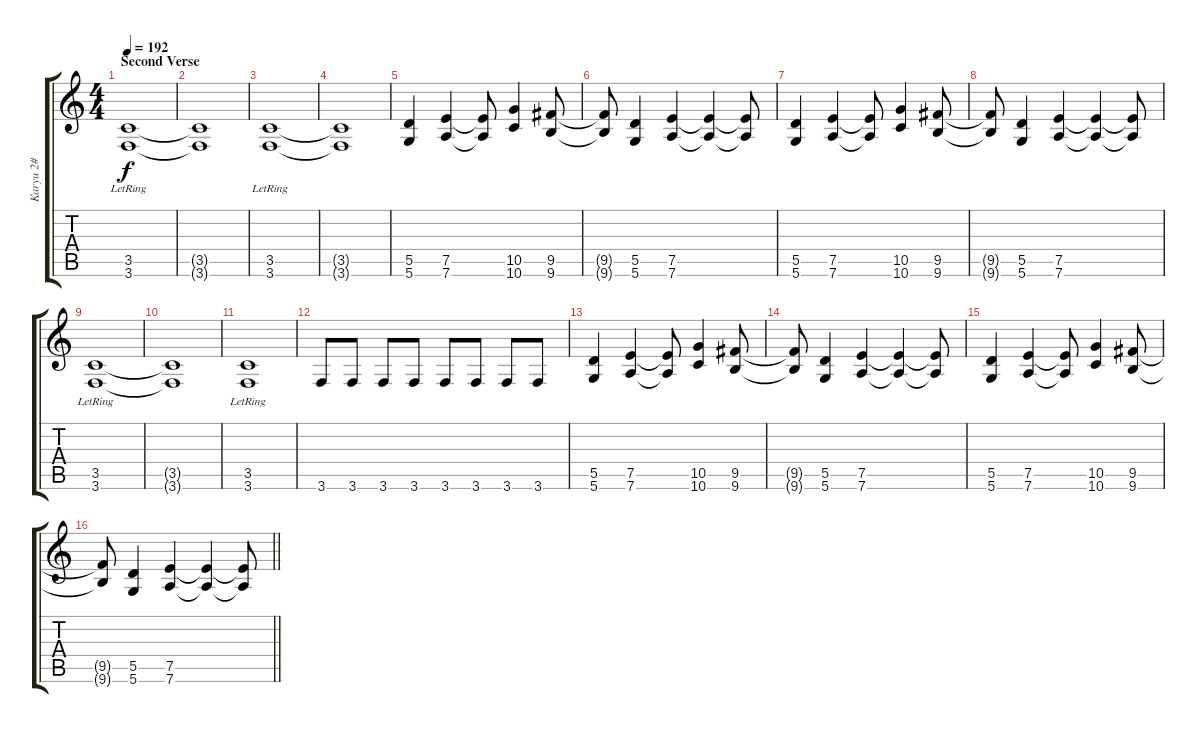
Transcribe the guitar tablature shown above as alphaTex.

\track ("Karyu 2#" "Karyu 2#") {instrument distortionguitar}
\staff {score tabs}
\tuning (E4 B3 G3 D3 A2 D2) {hide}
\ts (4 4)
\section ("" "Second Verse")
\tempo 192
\clef g2
\ks c
(3.5{lr} 3.6{lr}).1{dy f} |
(3.5{t} 3.6{t}).1 |
(3.5{lr} 3.6{lr}).1 |
(3.5{t} 3.6{t}).1 |
(5.5 5.6).4 (7.5 7.6).4 (7.5{t} 7.6{t}).8 (10.5 10.6).4 (9.5 9.6).8 |
(9.5{t} 9.6{t}).8 (5.5 5.6).4 (7.5 7.6).4 (7.5{t} 7.6{t}).4 (7.5{t} 7.6{t}).8 |
(5.5 5.6).4 (7.5 7.6).4 (7.5{t} 7.6{t}).8 (10.5 10.6).4 (9.5 9.6).8 |
(9.5{t} 9.6{t}).8 (5.5 5.6).4 (7.5 7.6).4 (7.5{t} 7.6{t}).4 (7.5{t} 7.6{t}).8 |
(3.5{lr} 3.6{lr}).1 |
(3.5{t} 3.6{t}).1 |
(3.5{lr} 3.6{lr}).1 |
3.6.8 3.6.8 3.6.8 3.6.8 3.6.8 3.6.8 3.6.8 3.6.8 |
(5.5 5.6).4 (7.5 7.6).4 (7.5{t} 7.6{t}).8 (10.5 10.6).4 (9.5 9.6).8 |
(9.5{t} 9.6{t}).8 (5.5 5.6).4 (7.5 7.6).4 (7.5{t} 7.6{t}).4 (7.5{t} 7.6{t}).8 |
(5.5 5.6).4 (7.5 7.6).4 (7.5{t} 7.6{t}).8 (10.5 10.6).4 (9.5 9.6).8 |
\barLineRight lightlight
(9.5{t} 9.6{t}).8 (5.5 5.6).4 (7.5 7.6).4 (7.5{t} 7.6{t}).4 (7.5{t} 7.6{t}).8
